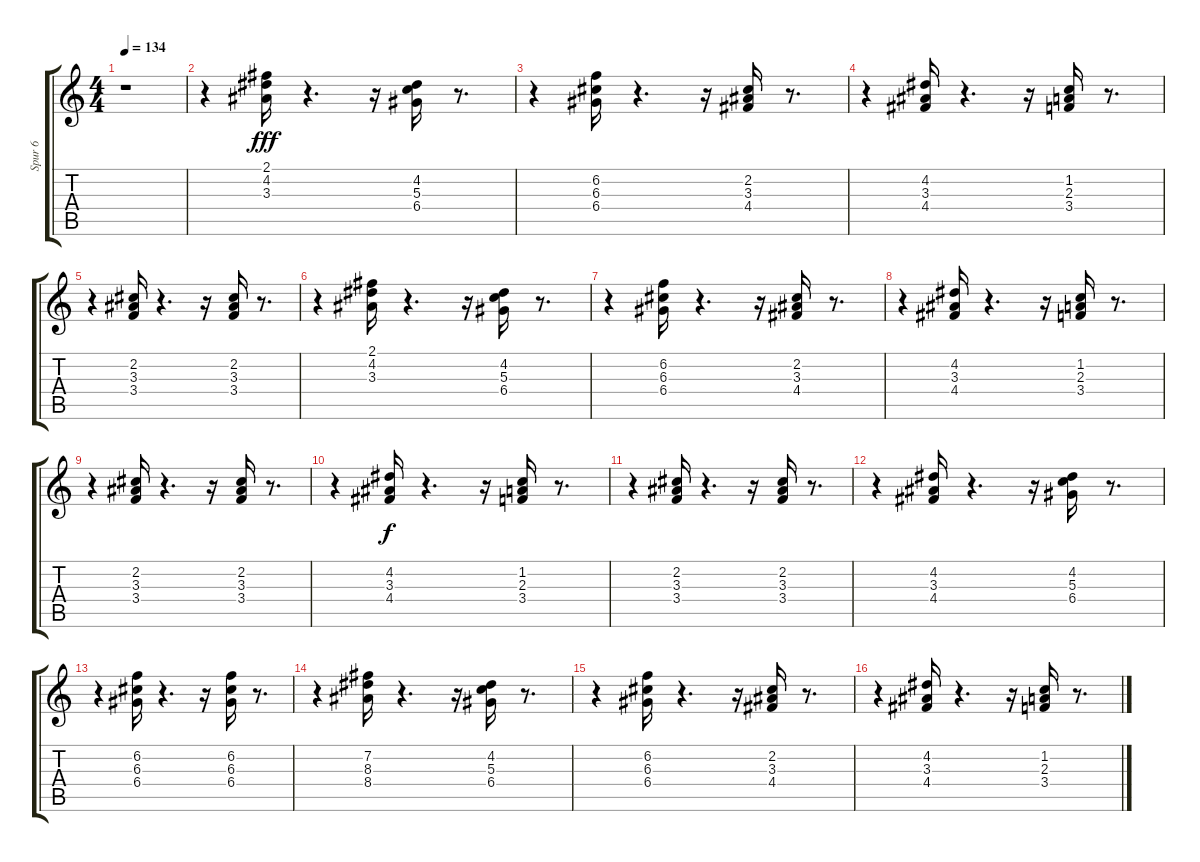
\track ("Spur 6" "Spur 6") {instrument electricguitarclean}
\staff {score tabs}
\tuning (E4 B3 G3 D3 A2 E2) {hide}
\ts (4 4)
\tempo 134
\clef g2
\ks c
r.1{dy fff instrument electricguitarclean} |
r.4 (2.1 4.2 3.3).16 r.4{d} r.16 (4.2 5.3 6.4).16 r.8{d} |
r.4 (6.2 6.3 6.4).16 r.4{d} r.16 (2.2 3.3 4.4).16 r.8{d} |
r.4 (4.2 3.3 4.4).16 r.4{d} r.16 (1.2 2.3 3.4).16 r.8{d} |
r.4 (2.2 3.3 3.4).16 r.4{d} r.16 (2.2 3.3 3.4).16 r.8{d} |
r.4 (2.1 4.2 3.3).16 r.4{d} r.16 (4.2 5.3 6.4).16 r.8{d} |
r.4 (6.2 6.3 6.4).16 r.4{d} r.16 (2.2 3.3 4.4).16 r.8{d} |
r.4 (4.2 3.3 4.4).16 r.4{d} r.16 (1.2 2.3 3.4).16 r.8{d} |
r.4 (2.2 3.3 3.4).16 r.4{d} r.16 (2.2 3.3 3.4).16 r.8{d} |
r.4 (4.2 3.3 4.4).16{dy f} r.4{d} r.16 (1.2 2.3 3.4).16 r.8{d} |
r.4 (2.2 3.3 3.4).16 r.4{d} r.16 (2.2 3.3 3.4).16 r.8{d} |
r.4 (4.2 3.3 4.4).16 r.4{d} r.16 (4.2 5.3 6.4).16 r.8{d} |
r.4 (6.2 6.3 6.4).16 r.4{d} r.16 (6.2 6.3 6.4).16 r.8{d} |
r.4 (7.2 8.3 8.4).16 r.4{d} r.16 (4.2 5.3 6.4).16 r.8{d} |
r.4 (6.2 6.3 6.4).16 r.4{d} r.16 (2.2 3.3 4.4).16 r.8{d} |
r.4 (4.2 3.3 4.4).16 r.4{d} r.16 (1.2 2.3 3.4).16 r.8{d}
